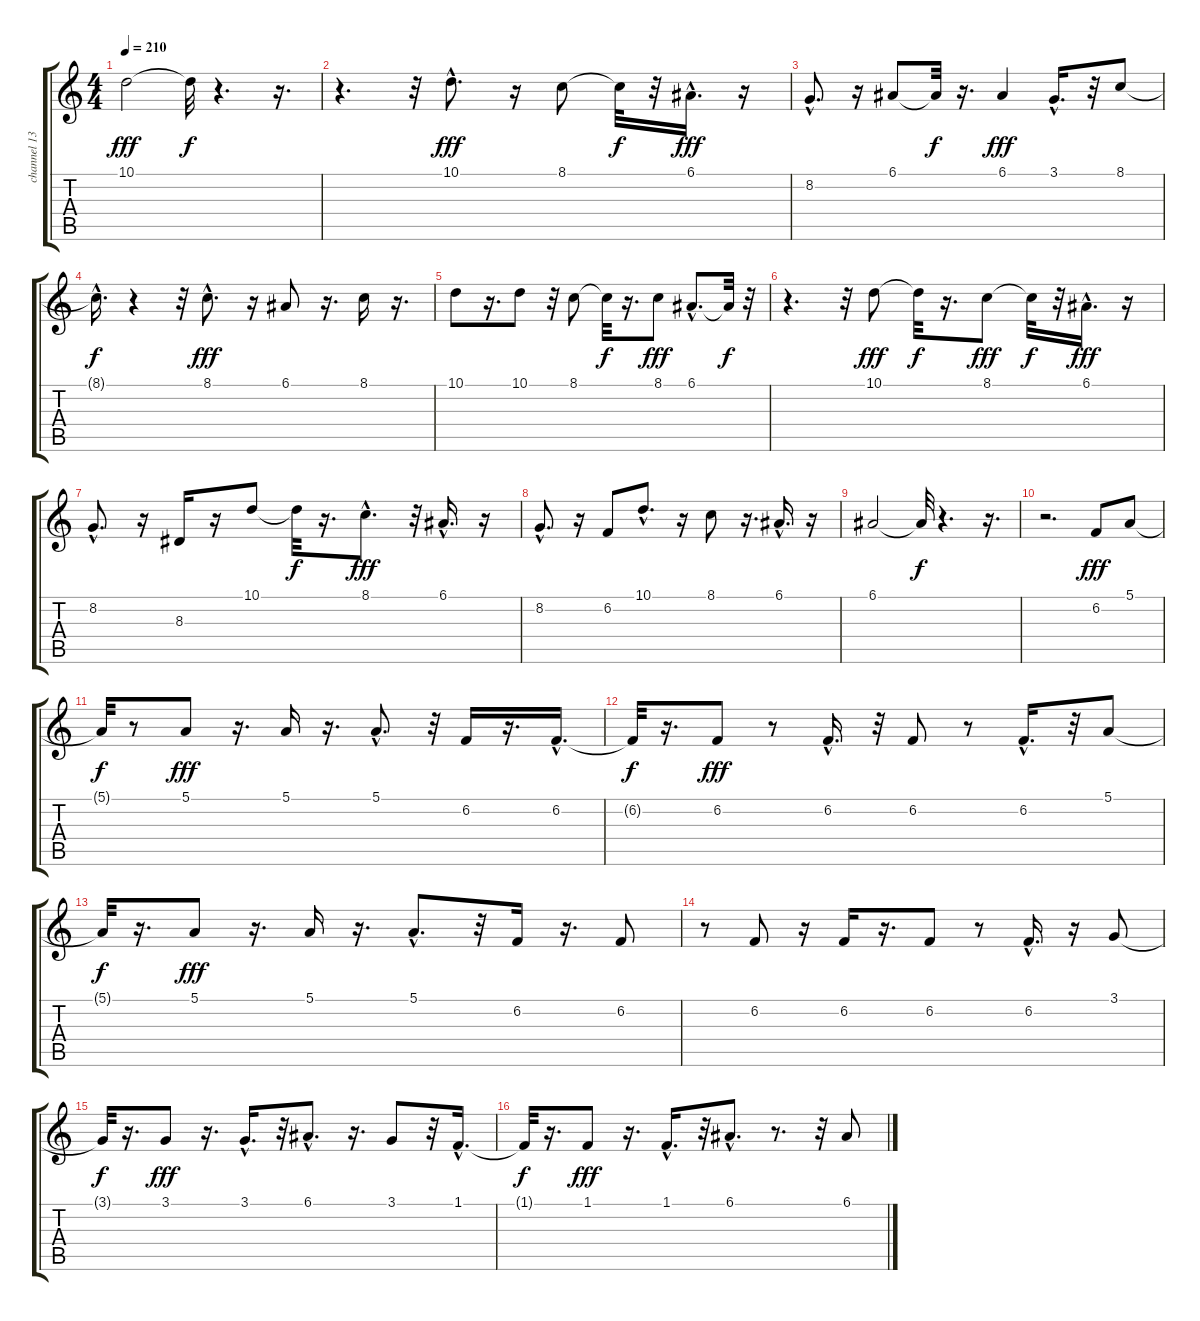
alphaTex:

\track ("channel 13          " "channel 13") {instrument piccolo}
\staff {score tabs}
\tuning (E4 B3 G3 D3 A2 E2) {hide}
\ts (4 4)
\tempo 210
\clef g2
\ks c
10.1.2{dy fff} 10.1{t}.32{dy f} r.4{d} r.16{d} |
r.4{d} r.32 10.1{hac}.8{d dy fff} r.16 8.1.8 8.1{t}.32{dy f} r.32 6.1{hac}.16{d dy fff} r.16 |
8.2{hac}.8{d} r.16 6.1.8 6.1{t}.32{dy f} r.16{d} 6.1.4{dy fff} 3.1{hac}.16{d} r.32 8.1.8 |
8.1{hac t}.16{d dy f} r.4 r.32 8.1{hac}.8{d dy fff} r.16 6.1.8 r.16{d} 8.1.16 r.16{d} |
10.1.8 r.16{d} 10.1.8 r.32 8.1.8 8.1{t}.32{dy f} r.16{d} 8.1.8{dy fff} 6.1{hac}.8{d} 6.1{t}.32{dy f} r.32 |
r.4{d} r.32 10.1.8{dy fff} 10.1{t}.32{dy f} r.16{d} 8.1.8{dy fff} 8.1{t}.32{dy f} r.32 6.1{hac}.16{d dy fff} r.16 |
8.2{hac}.8{d} r.16 8.3.16 r.16 10.1.8 10.1{t}.32{dy f} r.16{d} 8.1{hac}.8{d dy fff} r.32 6.1{hac}.16{d} r.16 |
8.2{hac}.8{d} r.16 6.2.8 10.1{hac}.8{d} r.16 8.1.8 r.16{d} 6.1{hac}.16{d} r.16 |
6.1.2 6.1{t}.32{dy f} r.4{d} r.16{d} |
r.2{d} 6.2.8{dy fff} 5.1.8 |
5.1{t}.32{dy f} r.8 5.1.8{dy fff} r.16{d} 5.1.16 r.16{d} 5.1{hac}.8{d} r.32 6.2.16 r.16{d} 6.2{hac}.16{d} |
6.2{t}.32{dy f} r.16{d} 6.2.8{dy fff} r.8 6.2{hac}.16{d} r.32 6.2.8 r.8 6.2{hac}.16{d} r.32 5.1.8 |
5.1{t}.32{dy f} r.16{d} 5.1.8{dy fff} r.16{d} 5.1.16 r.16{d} 5.1{hac}.8{d} r.32 6.2.16 r.16{d} 6.2.8 |
r.8 6.2.8 r.16 6.2.16 r.16{d} 6.2.8 r.8 6.2{hac}.16{d} r.16 3.1.8 |
3.1{t}.32{dy f} r.16{d} 3.1.8{dy fff} r.16{d} 3.1{hac}.16{d} r.32 6.1{hac}.8{d} r.16{d} 3.1.8 r.32 1.1{hac}.16{d} |
1.1{t}.32{dy f} r.16{d} 1.1.8{dy fff} r.16{d} 1.1{hac}.16{d} r.32 6.1{hac}.8{d} r.8{d} r.32 6.1.8
